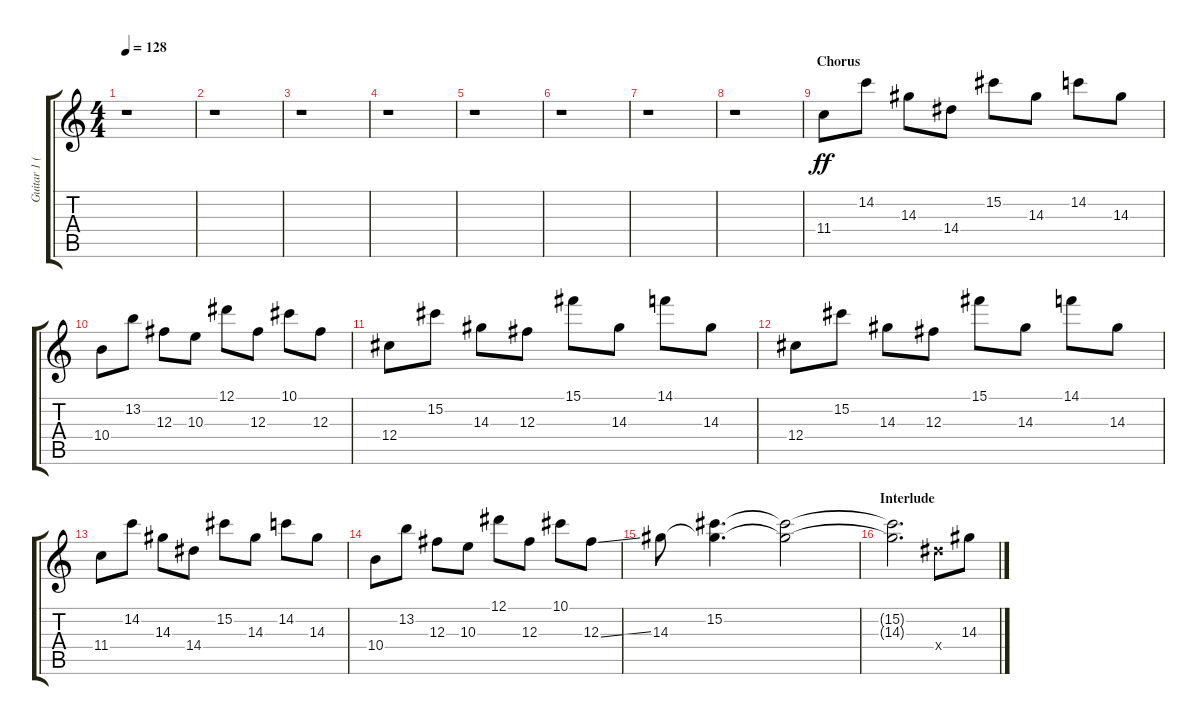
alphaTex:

\track ("Guitar 1 (Slash)" "Guitar 1 (") {instrument overdrivenguitar}
\staff {score tabs}
\tuning (Eb4 Bb3 Gb3 Db3 Ab2 Eb2) {hide}
\ts (4 4)
\tempo 128
\clef g2
\ks c
r.1{dy ff} |
r.1 |
r.1 |
r.1 |
r.1 |
r.1 |
r.1 |
r.1 |
\section ("" "Chorus")
11.4.8 14.2.8 14.3.8 14.4.8 15.2.8 14.3.8 14.2.8 14.3.8 |
10.4.8 13.2.8 12.3.8 10.3.8 12.1.8 12.3.8 10.1.8 12.3.8 |
12.4.8 15.2.8 14.3.8 12.3.8 15.1.8 14.3.8 14.1.8 14.3.8 |
12.4.8 15.2.8 14.3.8 12.3.8 15.1.8 14.3.8 14.1.8 14.3.8 |
11.4.8 14.2.8 14.3.8 14.4.8 15.2.8 14.3.8 14.2.8 14.3.8 |
10.4.8 13.2.8 12.3.8 10.3.8 12.1.8 12.3.8 10.1.8 12.3{ss}.8 |
14.3.8 (15.2 14.3{t}).4{d} (15.2{t} 14.3{t}).2 |
\section ("" "Interlude")
(15.2{t} 14.3{t}).2{d} 14.4{x}.8 14.3.8
